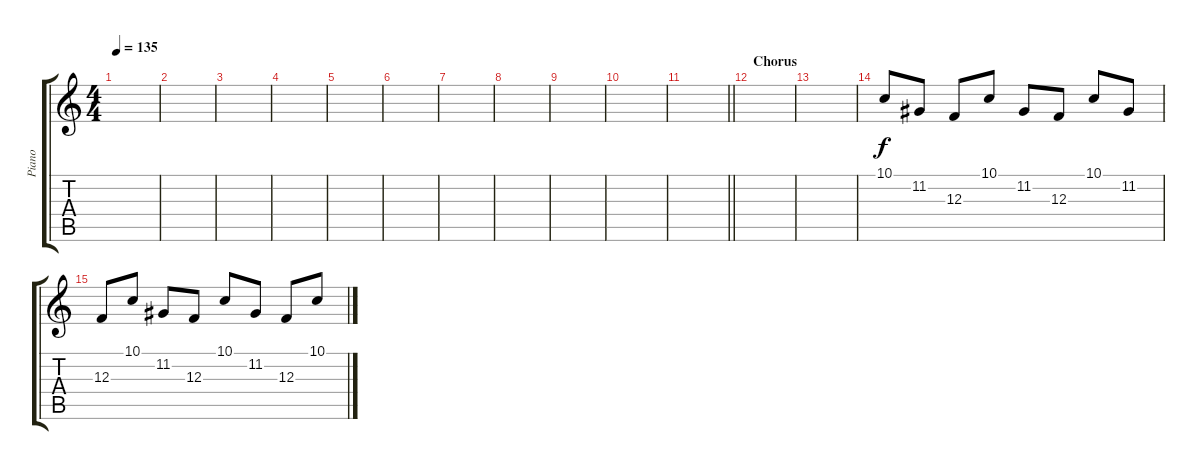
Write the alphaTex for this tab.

\track ("Piano" "Piano") {instrument brightacousticpiano}
\staff {score tabs}
\tuning (D4 A3 F3 C3 G2 C2) {hide}
\ts (4 4)
\tempo 135
\clef g2
\ks c
|
|
|
|
|
|
|
|
|
|
\barLineRight lightlight
|
\section ("" "Chorus")
|
|
10.1.8{dy f} 11.2.8 12.3.8 10.1.8 11.2.8 12.3.8 10.1.8 11.2.8 |
12.3.8 10.1.8 11.2.8 12.3.8 10.1.8 11.2.8 12.3.8 10.1.8
